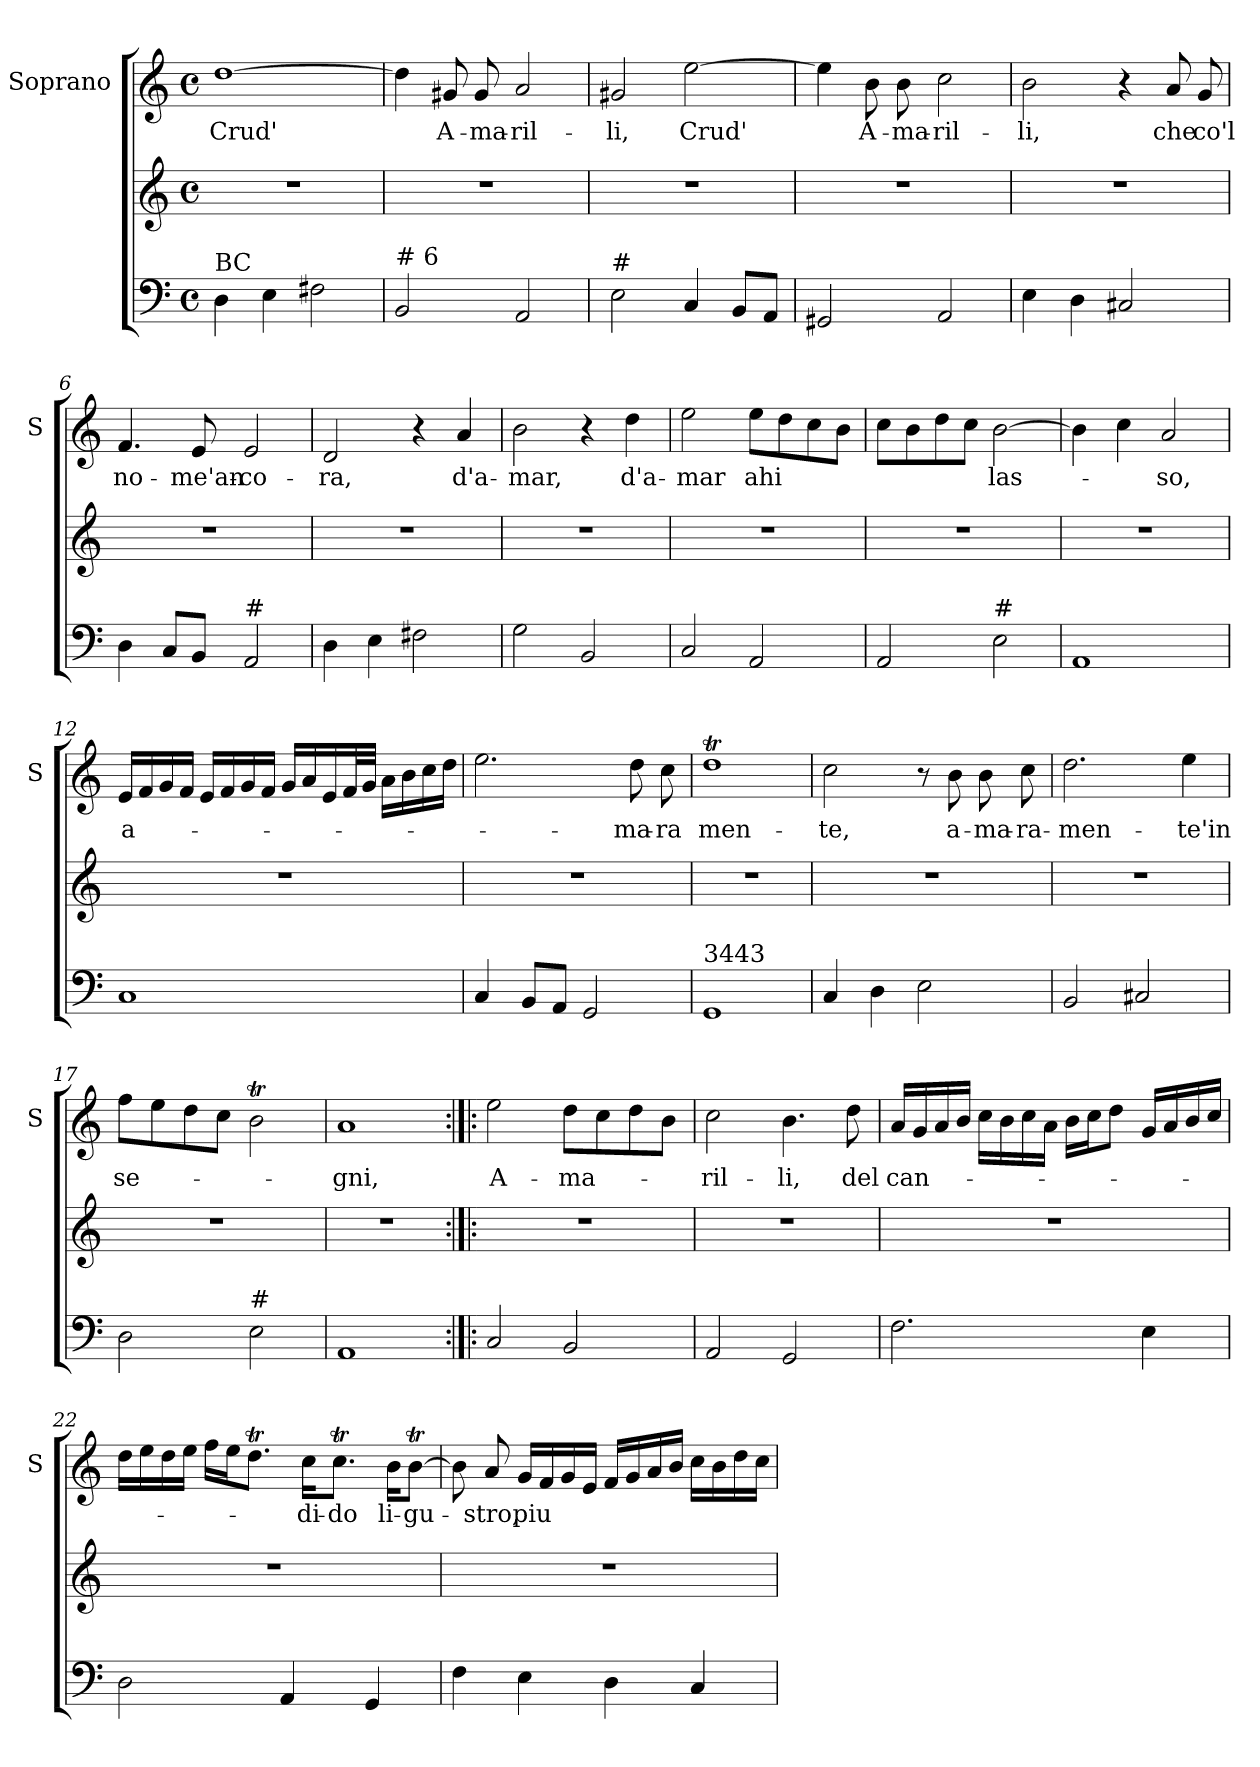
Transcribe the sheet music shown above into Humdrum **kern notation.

**kern	**kern	**kern	**text
*part2	*part2	*part1	*part1
*staff3	*staff2	*staff1	*staff1
*	*	*I"Soprano	*
*	*	*I'S	*
*clefF4	*clefG2	*clefG2	*
*k[]	*k[]	*k[]	*
*C:	*C:	*C:	*
*M4/4	*M4/4	*M4/4	*
*met(c)	*met(c)	*met(c)	*
=1	=1	=1	=1
!LO:TX:a:t=BC	!	!	!
!	!	!	!LO:LY:b
4D\	1r	[1dd	Crud'
4E\	.	.	.
2F#X\	.	.	.
=2	=2	=2	=2
!LO:TX:a:t=# 6	!	!	!
2BB/	1r	4dd\]	.
!	!	!	!LO:LY:b
.	.	8g#X/	A-
!	!	!	!LO:LY:b
.	.	8g#/	-ma-
!	!	!	!LO:LY:b
2AA/	.	2a/	-ril-
=3	=3	=3	=3
!LO:TX:a:t=#	!	!	!
!	!	!	!LO:LY:b
2E\	1r	2g#X/	-li,
!	!	!	!LO:LY:b
4C/	.	[2ee\	Crud'
8BB/L	.	.	.
8AA/J	.	.	.
=4	=4	=4	=4
2GG#X/	1r	4ee\]	.
!	!	!	!LO:LY:b
.	.	8b\	A-
!	!	!	!LO:LY:b
.	.	8b\	-ma-
!	!	!	!LO:LY:b
2AA/	.	2cc\	-ril-
=5	=5	=5	=5
!	!	!	!LO:LY:b
4E\	1r	2b\	-li,
4D\	.	.	.
2C#X/	.	4r	.
!	!	!	!LO:LY:b
.	.	8a/	che
!	!	!	!LO:LY:b
.	.	8g/	co'l
!!LO:LB:g=z
=6	=6	=6	=6
!	!	!	!LO:LY:b
4D\	1r	4.f/	no-
8C/L	.	.	.
!	!	!	!LO:LY:b
8BB/J	.	8e/	-me'an-
!LO:TX:a:t=#	!	!	!
!	!	!	!LO:LY:b
2AA/	.	2e/	-co-
=7	=7	=7	=7
!	!	!	!LO:LY:b
4D\	1r	2d/	-ra,
4E\	.	.	.
2F#X\	.	4r	.
!	!	!	!LO:LY:b
.	.	4a/	d'a-
=8	=8	=8	=8
!	!	!	!LO:LY:b
2G\	1r	2b\	-mar,
2BB/	.	4r	.
!	!	!	!LO:LY:b
.	.	4dd\	d'a-
=9	=9	=9	=9
!	!	!	!LO:LY:b
2C/	1r	2ee\	-mar
!	!	!	!LO:LY:b
2AA/	.	8ee\L	ahi
.	.	8dd\	.
.	.	8cc\	.
.	.	8b\J	.
=10	=10	=10	=10
2AA/	1r	8cc\L	.
.	.	8b\	.
.	.	8dd\	.
.	.	8cc\J	.
!LO:TX:a:t=#	!	!	!
!	!	!	!LO:LY:b
2E\	.	[2b\	las-
!!LO:LB:g=z
=11	=11	=11	=11
1AA	1r	4b\]	.
.	.	4cc\	.
!	!	!	!LO:LY:b
.	.	2a/	-so,
=12	=12	=12	=12
!	!	!	!LO:LY:b
1C	1r	16e/LL	a-
.	.	16f/	.
.	.	16g/	.
.	.	16f/JJ	.
.	.	16e/LL	.
.	.	16f/	.
.	.	16g/	.
.	.	16f/JJ	.
.	.	16g/LL	.
.	.	16a/	.
.	.	16e/	.
.	.	32f/L	.
.	.	32g/JJJ	.
.	.	16a\LL	.
.	.	16b\	.
.	.	16cc\	.
.	.	16dd\JJ	.
=13	=13	=13	=13
4C/	1r	2.ee\	.
8BB/L	.	.	.
8AA/J	.	.	.
2GG/	.	.	.
!	!	!	!LO:LY:b
.	.	8dd\	-ma-
!	!	!	!LO:LY:b
.	.	8cc\	-ra
=14	=14	=14	=14
!LO:TX:a:t=3443	!	!	!
!	!	!	!LO:LY:b
1GG	1r	1ddT	men-
=15	=15	=15	=15
!	!	!	!LO:LY:b
4C/	1r	2cc\	-te,
4D\	.	.	.
2E\	.	8r	.
!	!	!	!LO:LY:b
.	.	8b\	a-
!	!	!	!LO:LY:b
.	.	8b\	-ma-
!	!	!	!LO:LY:b
.	.	8cc\	-ra-
!!LO:PB:g=z
=16	=16	=16	=16
!	!	!	!LO:LY:b
2BB/	1r	2.dd\	-men-
2C#X/	.	.	.
!	!	!	!LO:LY:b
.	.	4ee\	-te'in
=17	=17	=17	=17
!	!	!	!LO:LY:b
2D\	1r	8ff\L	se-
.	.	8ee\	.
.	.	8dd\	.
.	.	8cc\J	.
!LO:TX:a:t=#	!	!	!
2E\	.	2bt\	.
=18	=18	=18	=18
!	!	!	!LO:LY:b
1AA	1r	1a	-gni,
=19:|!|:	=19:|!|:	=19:|!|:	=19:|!|:
!	!	!	!LO:LY:b
2C/	1r	2ee\	A-
!	!	!	!LO:LY:b
2BB/	.	8dd\L	-ma-
.	.	8cc\	.
.	.	8dd\	.
.	.	8b\J	.
!!LO:LB:g=z
=20	=20	=20	=20
!	!	!	!LO:LY:b
2AA/	1r	2cc\	-ril-
!	!	!	!LO:LY:b
2GG/	.	4.b\	-li,
!	!	!	!LO:LY:b
.	.	8dd\	del
=21	=21	=21	=21
!	!	!	!LO:LY:b
2.F\	1r	16a/LL	can-
.	.	16g/	.
.	.	16a/	.
.	.	16b/JJ	.
.	.	16cc\LL	.
.	.	16b\	.
.	.	16cc\	.
.	.	16a\JJ	.
.	.	16b\LL	.
.	.	16cc\J	.
.	.	8dd\J	.
4E\	.	16g/LL	.
.	.	16a/	.
.	.	16b/	.
.	.	16cc/JJ	.
=22	=22	=22	=22
2D\	1r	16dd\LL	.
.	.	16ee\	.
.	.	16dd\	.
.	.	16ee\JJ	.
.	.	16ff\LL	.
.	.	16ee\J	.
.	.	8.ddT\J	.
4AA/	.	.	.
!	!	!	!LO:LY:b
.	.	16cc\KL	-di-
!	!	!	!LO:LY:b
.	.	8.ccT\J	-do
4GG/	.	.	.
!	!	!	!LO:LY:b
.	.	16b\KL	li-
!	!	!	!LO:LY:b
.	.	[8bt\J	-gu-
=23	=23	=23	=23
4F\	1r	8b\]	.
!	!	!	!LO:LY:b
.	.	8a/	-stro,
!	!	!	!LO:LY:b
4E\	.	16g/LL	piu
.	.	16f/	.
.	.	16g/	.
.	.	16e/JJ	.
4D\	.	16f/LL	.
.	.	16g/	.
.	.	16a/	.
.	.	16b/JJ	.
4C/	.	16cc\LL	.
.	.	16b\	.
.	.	16dd\	.
.	.	16cc\JJ	.
=	=	=	=
*-	*-	*-	*-
